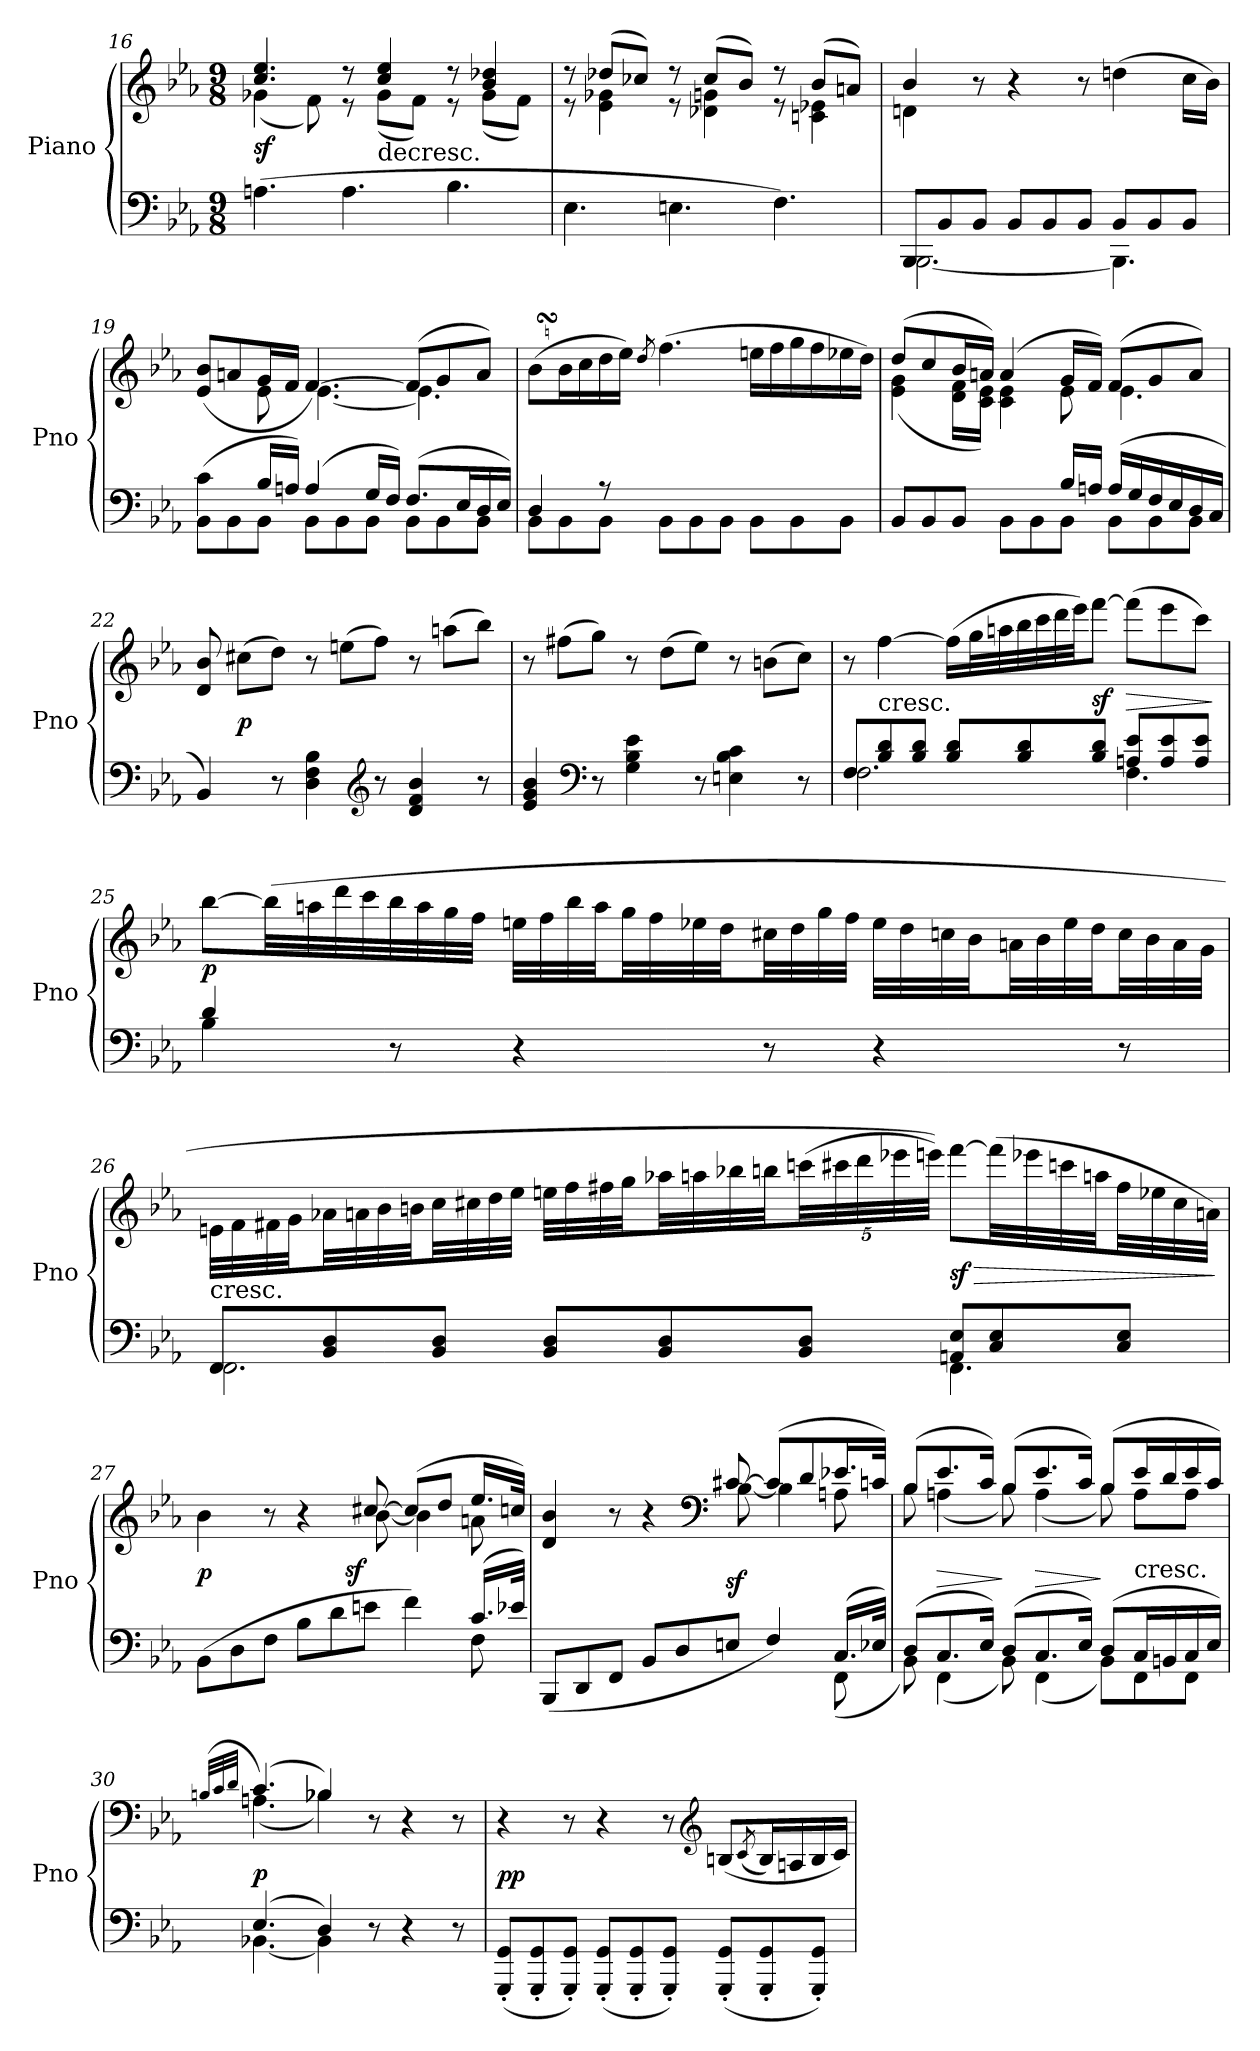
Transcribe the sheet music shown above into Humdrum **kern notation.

**kern	**kern	**dynam
*part1	*part1	*part1
*staff2	*staff1	*staff1/2
*I"Piano	*	*
*I'Pno	*	*
*clefF4	*clefG2	*
*k[b-e-a-]	*k[b-e-a-]	*
*E-:	*E-:	*
*M9/8	*M9/8	*
=16	=16	=16
*	*^	*
(4.An	4.cc 4.ee-	(4g-X	sf
.	.	8f)	.
4.A	8r	8r	.
!	!LO:TX:c:t=decresc.	!	!
.	4cc 4ee-	(8g-L	.
.	.	8fJ)	.
4.B-	8r	8r	.
.	4b- 4dd-X	(8g-L	.
.	.	8fJ)	.
=17	=17	=17	=17
4.E-	8r	8r	.
.	(8dd-XL	4e- 4g-X	.
.	8cc-XJ)	.	.
4.En	8r	8r	.
.	(8cc-L	4d-X 4gn	.
.	8b-J)	.	.
4.F)	8r	8r	.
.	(8b-L	4cn 4e-X	.
.	8anJ)	.	.
=18	=18	=18	=18
*^	*	*	*
8BBB-L	[2.BBB-	4b-	4dn	.
8BB-	.	.	.	.
8BB-J	.	8r	2..ryy	.
8BB-L	.	4r	.	.
8BB-	.	.	.	.
8BB-J	.	8r	.	.
8BB-L	4.BBB-]	(4ddn	.	.
8BB-	.	.	.	.
8BB-J	.	16ccLL	.	.
.	.	16b-JJ)	.	.
=19	=19	=19	=19	=19
(<4c\	8BB-L	(>8e- 8b-L	4ryy	.
.	8BB-	8an	.	.
16B-LL	8BB-J	16gL	8e-	.
16AnJJ)	.	16fJJ	.	.
(4A	8BB-L	[4.f)	[4.e-	.
.	8BB-	.	.	.
16GLL	8BB-J	.	.	.
16FJJ)	.	.	.	.
(8.FL	8BB-L	(8fL]	4.e-]	.
.	8BB-	8g	.	.
16E-L	.	.	.	.
16D	8BB-J	8aJ)	.	.
16E-JJ)	.	.	.	.
*	*	*v	*v	*
=20	=20	=20	=20
4D	8BB-L	(8b-SSsL	.
.	8BB-	16b-L	.
.	.	16cc	.
8r	8BB-J	16dd	.
.	.	16ee-JJ)	.
.	.	8qdd	.
4.ryy	8BB-\L	(4.ff	.
.	8BB-\	.	.
.	8BB-\J	.	.
4.ryy	8BB-\L	16eenLL	.
.	.	16ff	.
.	8BB-\	16gg	.
.	.	16ff	.
.	8BB-\J	16ee-X	.
.	.	16ddJJ)	.
=21	=21	=21	=21
*	*	*^	*
4.ryy	8BB-L	(8ddL	(4e- 4g	.
.	8BB-	8cc	.	.
.	8BB-J	16b-L	16d 16fLL	.
.	.	16anJJ)	16c 16e-JJ)	.
4ryy	8BB-L	(4a	4c 4e-	.
.	8BB-	.	.	.
16B-LL	8BB-J	16gLL	8e-	.
16AnJJ	.	16fJJ)	.	.
(16ALL	8BB-L	(8fL	4.e-	.
16G	.	.	.	.
16F	8BB-	8g	.	.
16E-	.	.	.	.
16D	8BB-J	8aJ)	.	.
16CJJ	.	.	.	.
*v	*v	*	*	*
*	*v	*v	*
=22	=22	=22
4BB-)	8d 8b-	.
.	(8cc#XL	p
8r	8ddJ)	.
4D 4F 4B-	8r	.
.	(8eenL	.
*clefG2	*	*
8r	8ffJ)	.
4d 4f 4b-	8r	.
.	(8aanL	.
8r	8bb-J)	.
=23	=23	=23
4e- 4g 4b-	8r	.
.	(8ff#XL	.
*clefF4	*	*
8r	8ggJ)	.
4G 4B- 4e-	8r	.
.	(8ddL	.
8r	8ee-J)	.
4En 4B- 4c	8r	.
.	(8bnL	.
8r	8ccJ)	.
=24	=24	=24
*^	*	*
8FL	2.F	8r	.
!	!	!LO:TX:c:t=cresc.	!
8B- 8d	.	[4ff	.
8B- 8dJ	.	.	.
8B- 8dL	.	(16ffLL]	.
.	.	32ggL	.
.	.	32aan	.
8B- 8d	.	32bb-	.
.	.	32ccc	.
.	.	32ddd	.
.	.	32eee-JJ)	.
8B- 8dJ	.	[8fffJ	sf
8An 8e-L	4.F	(8fffL]	>
8A 8e-	.	8eee-	.
8A 8e-J	.	8cccJ)	.
*v	*v	*	*
.	.	]
=25	=25	=25
*^	*	*
4d	4B-	[8bb-L	p
.	.	(32bb-LL]	.
.	.	32aan	.
.	.	32ddd	.
.	.	32ccc	.
8r	2..ryy	32bb-	.
.	.	32aa	.
.	.	32gg	.
.	.	32ffJJJ	.
4r	.	32eenLLL	.
.	.	32ff	.
.	.	32bb-	.
.	.	32aaJJ	.
.	.	32ggLL	.
.	.	32ff	.
.	.	32ee-X	.
.	.	32ddJJ	.
8r	.	32cc#XLL	.
.	.	32dd	.
.	.	32gg	.
.	.	32ffJJJ	.
4r	.	32ee-LLL	.
.	.	32dd	.
.	.	32ccn	.
.	.	32b-JJ	.
.	.	32anLL	.
.	.	32b-	.
.	.	32ee-	.
.	.	32ddJJ	.
8r	.	32ccLL	.
.	.	32b-	.
.	.	32a	.
.	.	32gJJJ	.
=26	=26	=26	=26
!	!	!LO:TX:c:t=cresc.	!
8FFL	2.FF	32en\LLL	.
.	.	32f\	.
.	.	32f#X\	.
.	.	32g\JJ	.
8BB- 8D	.	32a-X\LL	.
.	.	32an\	.
.	.	32b-\	.
.	.	32bn\JJ	.
8BB- 8DJ	.	32cc\LL	.
.	.	32cc#X\	.
.	.	32dd\	.
.	.	32ee-\JJJ	.
8BB- 8DL	.	32eenLLL	.
.	.	32ff	.
.	.	32ff#X	.
.	.	32ggJJ	.
8BB- 8D	.	32aa-XLL	.
.	.	32aan	.
.	.	32bb-X	.
.	.	32bbnJJ	.
*	*	*Xbrackettup	*
8BB- 8DJ	.	(40cccnLL	.
.	.	40ccc#X	.
.	.	40ddd	.
.	.	40eee-X	.
.	.	40eeenJJJ))	.
8AAn 8E-L	4.FF	[8fffL	> sf
8C 8E-	.	(32fffLL]	.
.	.	32eee-X	.
.	.	32cccn	.
.	.	32aanJJ	.
8C 8E-J	.	32ff#LL	.
.	.	32ee-X	.
.	.	32cc#	.
.	.	32anJJJ)	.
*v	*v	*	*
.	.	]
=27	=27	=27
*^	*^	*
(8BB-L	1ryy	4b-	2ryy	p
8D	.	.	.	.
8FJ	.	8r	.	.
8B-L	.	4r	.	.
8d	.	.	8ryy	.
!	!	!	!	!LO:DY:rj
8enJ	.	[8cc#X	[8b-	sf
4f)	.	(8cc#L]	4b-]	.
.	.	8ddJ	.	.
(16.cLL	8F	16.ee-LL	8an	.
32e-XJJk)	.	32ccnJJk)	.	.
=28	=28	=28	=28	=28
(>8BBB-L	1ryy	4d 4b-	2ryy	.
8DD	.	.	.	.
8FFJ	.	8r	.	.
8BB-L	.	4r	.	.
8D	.	.	8ryy	.
*	*	*clefF4	*	*
8EnJ	.	[8c#X	[8B-	sf
4F/)	.	(8c#L]	4B-]	.
.	.	8d	.	.
(16.CLL	(8FF	16.e-XL	8An	.
32E-XJJk)	.	32cnJJk)	.	.
=29	=29	=29	=29	=29
(8DL	8BB-)	(8B-L	8B-	.
8.C	(4FF	8.e-	(4An	>
16E-Jk)	.	16cJk)	.	.
(8DL	8BB-)	(8B-L	8B-)	]
8.C	(4FF	8.e-	(4A	>
16E-Jk)	.	16cJk)	.	.
(8DL	8BB-L)	(8B-L	8B-)	]
!	!	!LO:TX:c:t=cresc.	!	!
16CL	8FF	16e-L	8AL	.
16BBn	.	16d	.	.
16C	8FFJ	16e-	8AJ	.
16E-JJ)	.	16cJJ)	.	.
=30	=30	=30	=30	=30
.	.	(32qBnLLL	.	.
.	.	32qc	.	.
.	.	32qdJJJ	.	.
(4.E-	[4.BB-X	(4.c)	(4.An	p
4D)	4BB-]	4B-X)	4B-X)	.
8r	2ryy	8r	2ryy	.
4r	.	4r	.	.
8r	.	8r	.	.
*v	*v	*	*	*
*	*v	*v	*
=31	=31	=31
(8GGG' 8GG'L	4r	pp
8GGG' 8GG'	.	.
8GGG' 8GG'J)	8r	.
(8GGG' 8GG'L	4r	.
8GGG' 8GG'	.	.
8GGG' 8GG'J)	8r	.
*	*clefG2	*
(8GGG' 8GG'L	(8BnL	.
.	(<8qc	.
8GGG' 8GG'	16BL)	.
.	16An	.
8GGG' 8GG'J)	16B	.
.	16cJJ)	.
=	=	=
*-	*-	*-
